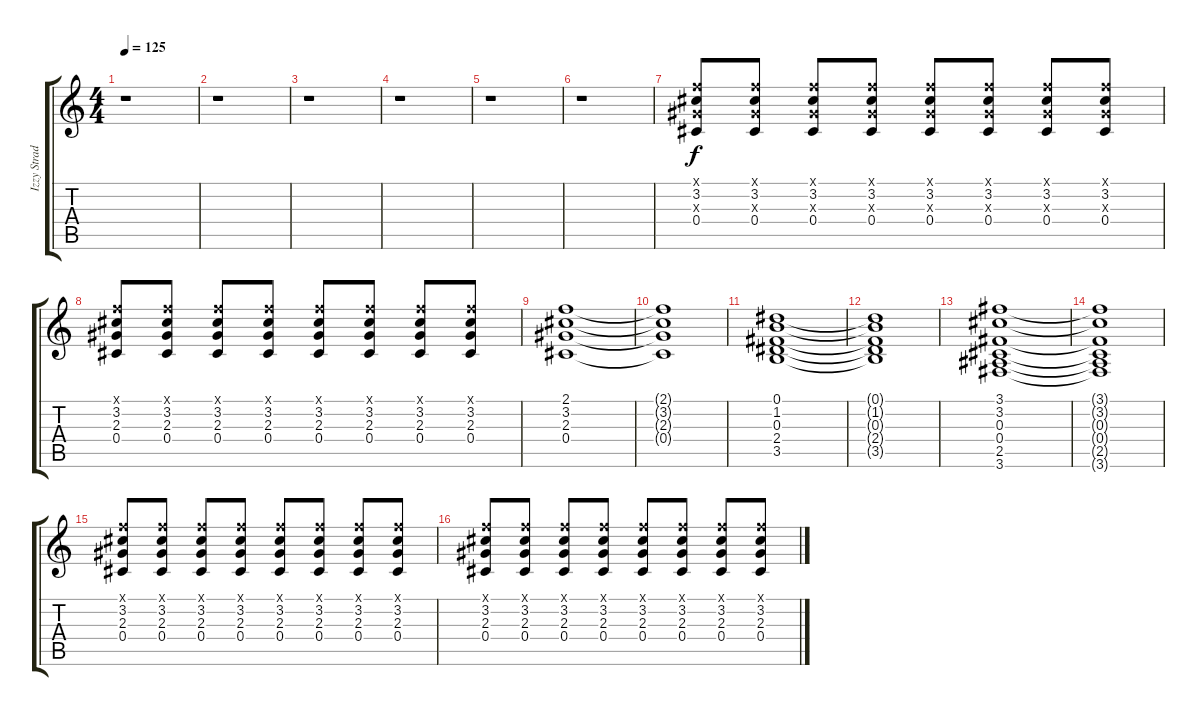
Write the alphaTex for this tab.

\track ("Izzy Stradlin" "Izzy Strad") {instrument overdrivenguitar}
\staff {score tabs}
\tuning (Eb4 Bb3 Gb3 Db3 Ab2 Eb2) {hide}
\ts (4 4)
\tempo 125
\clef g2
\ks c
r.1{dy f instrument overdrivenguitar} |
r.1 |
r.1 |
r.1 |
r.1 |
r.1 |
(2.1{x} 3.2 2.3{x} 0.4).8 (2.1{x} 3.2 2.3{x} 0.4).8 (2.1{x} 3.2 2.3{x} 0.4).8 (2.1{x} 3.2 2.3{x} 0.4).8 (2.1{x} 3.2 2.3{x} 0.4).8 (2.1{x} 3.2 2.3{x} 0.4).8 (2.1{x} 3.2 2.3{x} 0.4).8 (2.1{x} 3.2 2.3{x} 0.4).8 |
(2.1{x} 3.2 2.3 0.4).8 (2.1{x} 3.2 2.3 0.4).8 (2.1{x} 3.2 2.3 0.4).8 (2.1{x} 3.2 2.3 0.4).8 (2.1{x} 3.2 2.3 0.4).8 (2.1{x} 3.2 2.3 0.4).8 (2.1{x} 3.2 2.3 0.4).8 (2.1{x} 3.2 2.3 0.4).8 |
(2.1 3.2 2.3 0.4).1 |
(2.1{t} 3.2{t} 2.3{t} 0.4{t}).1 |
(0.1 1.2 0.3 2.4 3.5).1 |
(0.1{t} 1.2{t} 0.3{t} 2.4{t} 3.5{t}).1 |
(3.1 3.2 0.3 0.4 2.5 3.6).1 |
(3.1{t} 3.2{t} 0.3{t} 0.4{t} 2.5{t} 3.6{t}).1 |
(2.1{x} 3.2 2.3 0.4).8 (2.1{x} 3.2 2.3 0.4).8 (2.1{x} 3.2 2.3 0.4).8 (2.1{x} 3.2 2.3 0.4).8 (2.1{x} 3.2 2.3 0.4).8 (2.1{x} 3.2 2.3 0.4).8 (2.1{x} 3.2 2.3 0.4).8 (2.1{x} 3.2 2.3 0.4).8 |
(2.1{x} 3.2 2.3 0.4).8 (2.1{x} 3.2 2.3 0.4).8 (2.1{x} 3.2 2.3 0.4).8 (2.1{x} 3.2 2.3 0.4).8 (2.1{x} 3.2 2.3 0.4).8 (2.1{x} 3.2 2.3 0.4).8 (2.1{x} 3.2 2.3 0.4).8 (2.1{x} 3.2 2.3 0.4).8
